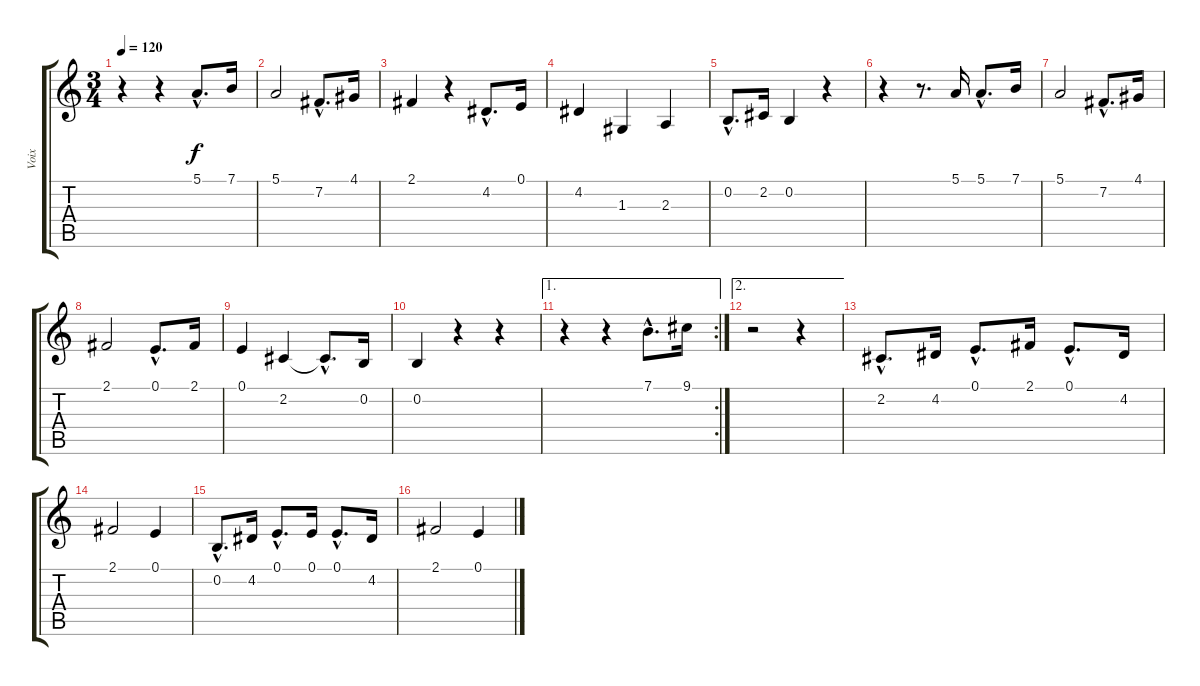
\track ("Voix" "Voix") {instrument harmonica}
\staff {score tabs}
\tuning (E4 B3 G3 D3 A2 E2) {hide}
\ts (3 4)
\tempo 120
\clef g2
\ks c
r.4{dy f} r.4 5.1{hac}.8{d} 7.1.16 |
5.1.2 7.2{hac}.8{d} 4.1.16 |
2.1.4 r.4 4.2{hac}.8{d} 0.1.16 |
4.2.4 1.3.4 2.3.4 |
0.2{hac}.8{d} 2.2.16 0.2.4 r.4 |
r.4 r.8{d} 5.1.16 5.1{hac}.8{d} 7.1.16 |
5.1.2 7.2{hac}.8{d} 4.1.16 |
2.1.2 0.1{hac}.8{d} 2.1.16 |
0.1.4 2.2.4 2.2{hac t}.8{d} 0.2.16 |
0.2.4 r.4 r.4 |
\ae 1
\rc 2
r.4 r.4 7.1{hac}.8{d} 9.1.16 |
\ae 2
r.2 r.4 |
2.2{hac}.8{d} 4.2.16 0.1{hac}.8{d} 2.1.16 0.1{hac}.8{d} 4.2.16 |
2.1.2 0.1.4 |
0.2{hac}.8{d} 4.2.16 0.1{hac}.8{d} 0.1.16 0.1{hac}.8{d} 4.2.16 |
2.1.2 0.1.4
